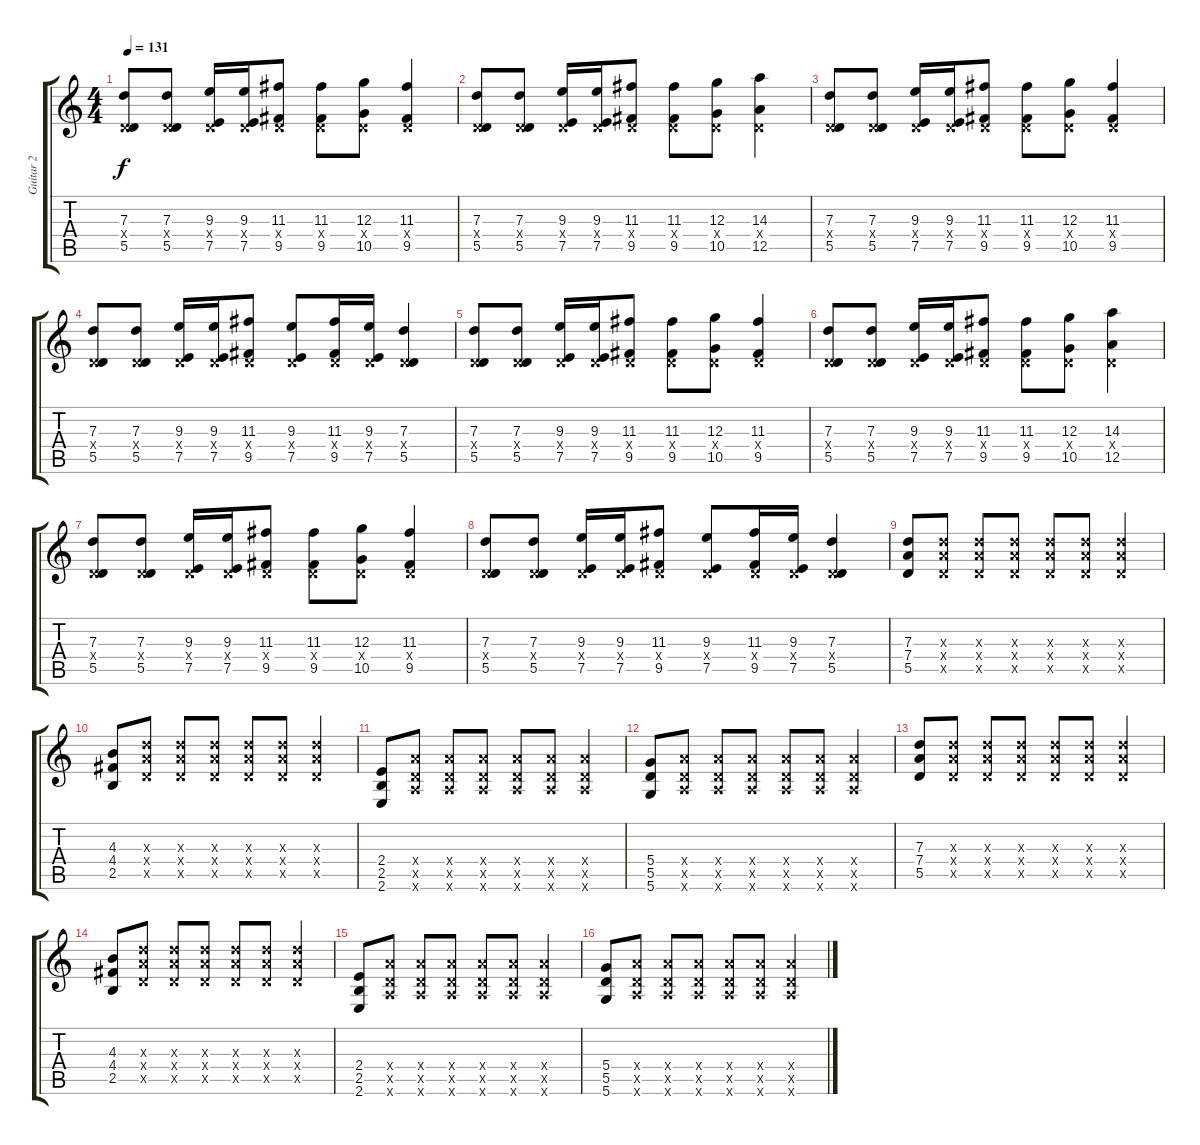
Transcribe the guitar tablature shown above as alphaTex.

\track ("Guitar 2" "Guitar 2") {instrument overdrivenguitar}
\staff {score tabs}
\tuning (E4 B3 G3 D3 A2 D2) {hide}
\ts (4 4)
\tempo 131
\clef g2
\ks c
(7.3 0.4{x} 5.5).8{dy f} (7.3 0.4{x} 5.5).8 (9.3 0.4{x} 7.5).16 (9.3 0.4{x} 7.5).16 (11.3 0.4{x} 9.5).8 (11.3 0.4{x} 9.5).8 (12.3 0.4{x} 10.5).8 (11.3 0.4{x} 9.5).4 |
(7.3 0.4{x} 5.5).8 (7.3 0.4{x} 5.5).8 (9.3 0.4{x} 7.5).16 (9.3 0.4{x} 7.5).16 (11.3 0.4{x} 9.5).8 (11.3 0.4{x} 9.5).8 (12.3 0.4{x} 10.5).8 (14.3 0.4{x} 12.5).4 |
(7.3 0.4{x} 5.5).8 (7.3 0.4{x} 5.5).8 (9.3 0.4{x} 7.5).16 (9.3 0.4{x} 7.5).16 (11.3 0.4{x} 9.5).8 (11.3 0.4{x} 9.5).8 (12.3 0.4{x} 10.5).8 (11.3 0.4{x} 9.5).4 |
(7.3 0.4{x} 5.5).8 (7.3 0.4{x} 5.5).8 (9.3 0.4{x} 7.5).16 (9.3 0.4{x} 7.5).16 (11.3 0.4{x} 9.5).8 (9.3 0.4{x} 7.5).8 (11.3 0.4{x} 9.5).16 (9.3 0.4{x} 7.5).16 (7.3 0.4{x} 5.5).4 |
(7.3 0.4{x} 5.5).8 (7.3 0.4{x} 5.5).8 (9.3 0.4{x} 7.5).16 (9.3 0.4{x} 7.5).16 (11.3 0.4{x} 9.5).8 (11.3 0.4{x} 9.5).8 (12.3 0.4{x} 10.5).8 (11.3 0.4{x} 9.5).4 |
(7.3 0.4{x} 5.5).8 (7.3 0.4{x} 5.5).8 (9.3 0.4{x} 7.5).16 (9.3 0.4{x} 7.5).16 (11.3 0.4{x} 9.5).8 (11.3 0.4{x} 9.5).8 (12.3 0.4{x} 10.5).8 (14.3 0.4{x} 12.5).4 |
(7.3 0.4{x} 5.5).8 (7.3 0.4{x} 5.5).8 (9.3 0.4{x} 7.5).16 (9.3 0.4{x} 7.5).16 (11.3 0.4{x} 9.5).8 (11.3 0.4{x} 9.5).8 (12.3 0.4{x} 10.5).8 (11.3 0.4{x} 9.5).4 |
(7.3 0.4{x} 5.5).8 (7.3 0.4{x} 5.5).8 (9.3 0.4{x} 7.5).16 (9.3 0.4{x} 7.5).16 (11.3 0.4{x} 9.5).8 (9.3 0.4{x} 7.5).8 (11.3 0.4{x} 9.5).16 (9.3 0.4{x} 7.5).16 (7.3 0.4{x} 5.5).4 |
(7.3 7.4 5.5).8 (7.3{x} 7.4{x} 5.5{x}).8 (7.3{x} 7.4{x} 5.5{x}).8 (7.3{x} 7.4{x} 5.5{x}).8 (7.3{x} 7.4{x} 5.5{x}).8 (7.3{x} 7.4{x} 5.5{x}).8 (7.3{x} 7.4{x} 5.5{x}).4 |
(4.3 4.4 2.5).8 (7.3{x} 7.4{x} 5.5{x}).8 (7.3{x} 7.4{x} 5.5{x}).8 (7.3{x} 7.4{x} 5.5{x}).8 (7.3{x} 7.4{x} 5.5{x}).8 (7.3{x} 7.4{x} 5.5{x}).8 (7.3{x} 7.4{x} 5.5{x}).4 |
(2.4 2.5 2.6).8 (7.4{x} 5.5{x} 7.6{x}).8 (7.4{x} 5.5{x} 7.6{x}).8 (7.4{x} 5.5{x} 7.6{x}).8 (7.4{x} 5.5{x} 7.6{x}).8 (7.4{x} 5.5{x} 7.6{x}).8 (7.4{x} 5.5{x} 7.6{x}).4 |
(5.4 5.5 5.6).8 (7.4{x} 5.5{x} 7.6{x}).8 (7.4{x} 5.5{x} 7.6{x}).8 (7.4{x} 5.5{x} 7.6{x}).8 (7.4{x} 5.5{x} 7.6{x}).8 (7.4{x} 5.5{x} 7.6{x}).8 (7.4{x} 5.5{x} 7.6{x}).4 |
(7.3 7.4 5.5).8 (7.3{x} 7.4{x} 5.5{x}).8 (7.3{x} 7.4{x} 5.5{x}).8 (7.3{x} 7.4{x} 5.5{x}).8 (7.3{x} 7.4{x} 5.5{x}).8 (7.3{x} 7.4{x} 5.5{x}).8 (7.3{x} 7.4{x} 5.5{x}).4 |
(4.3 4.4 2.5).8 (7.3{x} 7.4{x} 5.5{x}).8 (7.3{x} 7.4{x} 5.5{x}).8 (7.3{x} 7.4{x} 5.5{x}).8 (7.3{x} 7.4{x} 5.5{x}).8 (7.3{x} 7.4{x} 5.5{x}).8 (7.3{x} 7.4{x} 5.5{x}).4 |
(2.4 2.5 2.6).8 (7.4{x} 5.5{x} 7.6{x}).8 (7.4{x} 5.5{x} 7.6{x}).8 (7.4{x} 5.5{x} 7.6{x}).8 (7.4{x} 5.5{x} 7.6{x}).8 (7.4{x} 5.5{x} 7.6{x}).8 (7.4{x} 5.5{x} 7.6{x}).4 |
(5.4 5.5 5.6).8 (7.4{x} 5.5{x} 7.6{x}).8 (7.4{x} 5.5{x} 7.6{x}).8 (7.4{x} 5.5{x} 7.6{x}).8 (7.4{x} 5.5{x} 7.6{x}).8 (7.4{x} 5.5{x} 7.6{x}).8 (7.4{x} 5.5{x} 7.6{x}).4
